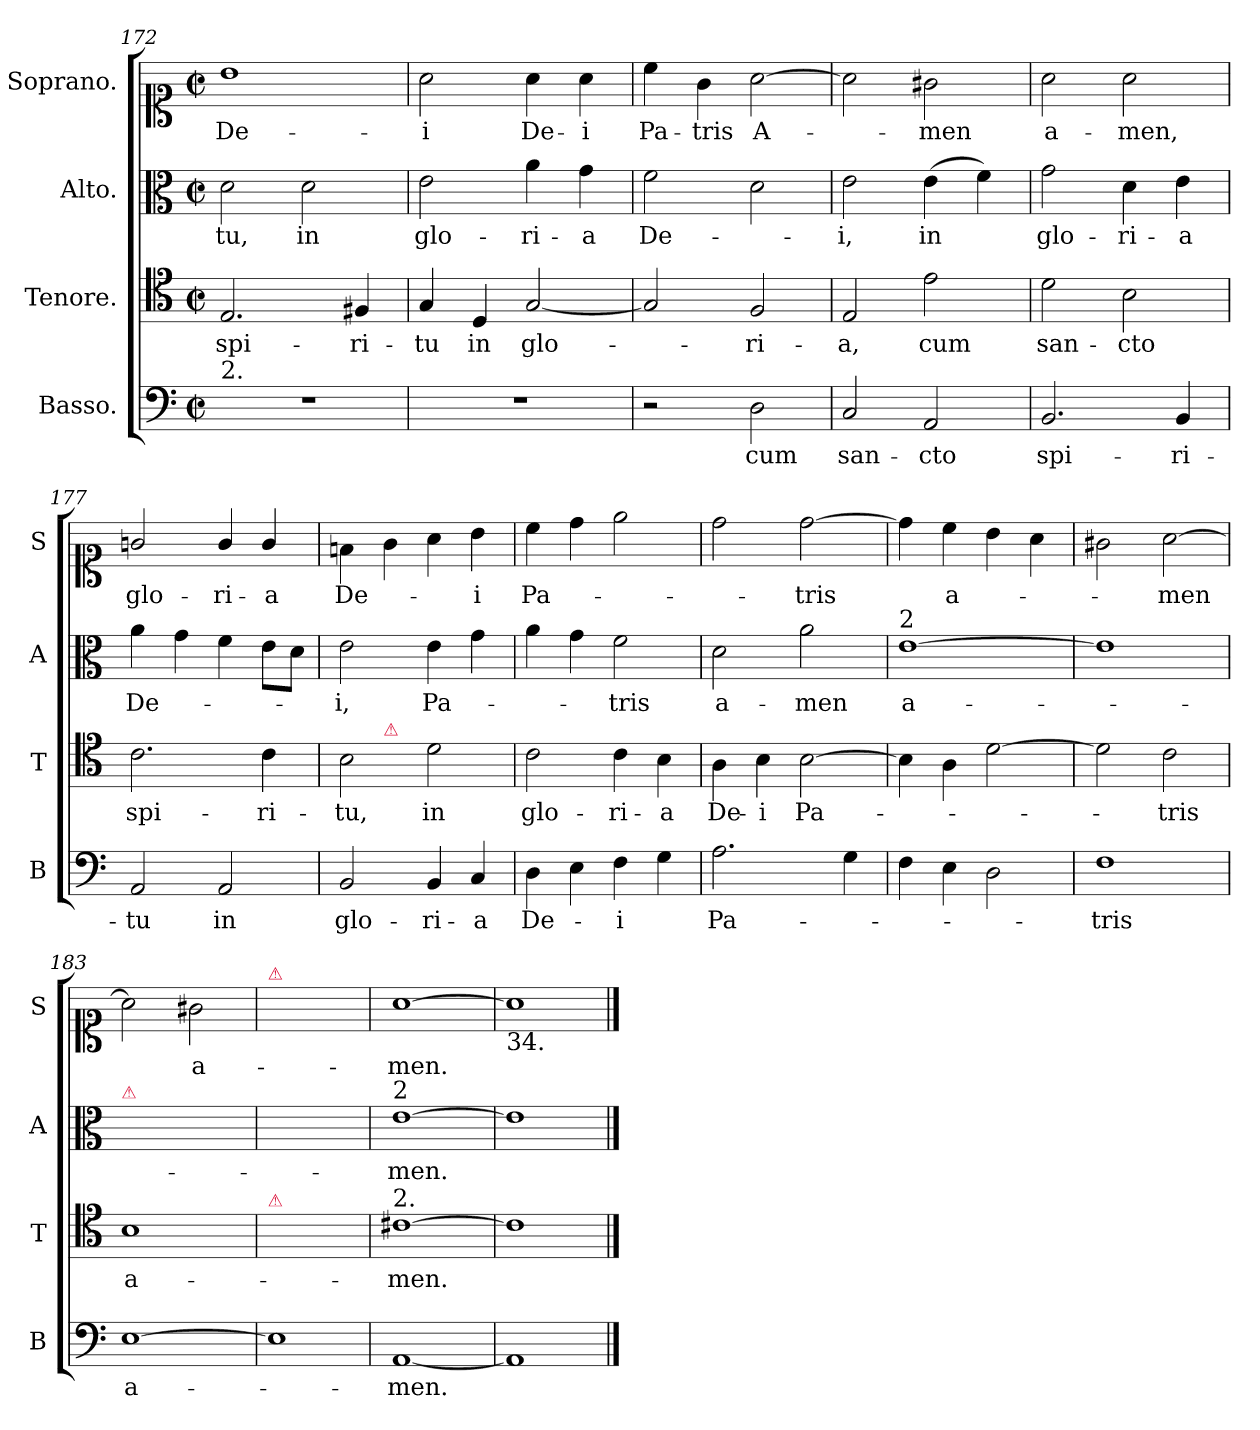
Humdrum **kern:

**kern	**text	**kern	**text	**kern	**text	**kern	**text
*part4	*part4	*part3	*part3	*part2	*part2	*part1	*part1
*staff4	*staff4	*staff3	*staff3	*staff2	*staff2	*staff1	*staff1
*I"Basso.	*	*I"Tenore.	*	*I"Alto.	*	*I"Soprano.	*
*I'B	*	*I'T	*	*I'A	*	*I'S	*
*clefF4	*	*clefC4	*	*clefC3	*	*clefC1	*
*k[]	*	*k[]	*	*k[]	*	*k[]	*
*M2/2	*	*M2/2	*	*M2/2	*	*M2/2	*
*met(c|)	*	*met(c|)	*	*met(c|)	*	*met(c|)	*
=172	=172	=172	=172	=172	=172	=172	=172
!LO:TX:a:t=2.	!	!	!	!	!	!	!
1r	.	2.E/	spi-	2d\	-tu,	1b	De-
.	.	.	.	2d\	in	.	.
.	.	4F#X/	-ri-	.	.	.	.
=173	=173	=173	=173	=173	=173	=173	=173
1r	.	4G/	-tu	2e\	glo-	2a\	-i
.	.	4D/	in	.	.	.	.
.	.	[2G/	glo-	4a\	-ri-	4a\	De-
.	.	.	.	4g\	-a	4a\	-i
=174	=174	=174	=174	=174	=174	=174	=174
2r	.	2G/]	.	2f\	De-	4cc\	Pa-
.	.	.	.	.	.	4g\	-tris
2D\	cum	2F/	-ri-	2d\	.	[2a\	A-
=175	=175	=175	=175	=175	=175	=175	=175
2C/	san-	2E/	-a,	2e\	-i,	2a\]	.
2AA/	-cto	2e\	cum	(4e\	in	2g#X\	-men
.	.	.	.	4f\)	.	.	.
=176	=176	=176	=176	=176	=176	=176	=176
2.BB/	spi-	2d\	san-	2g\	glo-	2a\	a-
.	.	2B\	-cto	4d\	-ri-	2a\	-men,
4BB/	-ri-	.	.	4e\	-a	.	.
=177	=177	=177	=177	=177	=177	=177	=177
2AA/	-tu	2.c\	spi-	4a\	De-	2gn/	glo-
.	.	.	.	4g\	.	.	.
2AA/	in	.	.	4f\	.	4g/	-ri-
.	.	4c\	-ri-	8e\L	.	4g/	-a
.	.	.	.	8d\J	.	.	.
=178	=178	=178	=178	=178	=178	=178	=178
*	*	*^	*	*	*	*	*
2BB/	glo-	2B\	4ryy	-tu,	2e\	-i,	4fn\	De-
!	!	!	!LO:TX:a:color=crimson:t=⚠	!	!	!	!	!
.	.	.	2.ryy	.	.	.	4g\	.
4BB/	-ri-	2d\	.	in	4e\	Pa-	4a\	.
4C/	-a	.	.	.	4g\	.	4b\	-i
*	*	*v	*v	*	*	*	*	*
=179	=179	=179	=179	=179	=179	=179	=179
4D\	De-	2c\	glo-	4a\	.	4cc\	Pa-
4E\	.	.	.	4g\	.	4dd\	.
4F\	-i	4c\	-ri-	2f\	-tris	2ee\	.
4G\	.	4B\	-a	.	.	.	.
=180	=180	=180	=180	=180	=180	=180	=180
2.A\	Pa-	4A\	De-	2d\	a-	2dd\	.
.	.	4B\	-i	.	.	.	.
.	.	[2B\	Pa-	2a\	-men	[2dd\	-tris
4G\	.	.	.	.	.	.	.
=181	=181	=181	=181	=181	=181	=181	=181
!	!	!	!	!LO:TX:a:t=2	!	!	!
4F\	.	4B!\]	.	[1e	a-	4dd!\]	.
4E\	.	4A\	.	.	.	4cc\	a-
2D\	.	[2d\	.	.	.	4b\	.
.	.	.	.	.	.	4a\	.
=182	=182	=182	=182	=182	=182	=182	=182
1F	-tris	2d\]	.	1e]	.	2g#X\	.
.	.	2c\	-tris	.	.	[2a\	-men
=183	=183	=183	=183	=183	=183	=183	=183
!	!	!	!	!LO:TX:a:color=crimson:t=⚠	!	!	!
[1E	a-	1B	a-	1ryy	.	2a\]	.
.	.	.	.	.	.	2g#X\	a-
=184	=184	=184	=184	=184	=184	=184	=184
!	!	!	!	!	!	!LO:TX:a:color=crimson:t=⚠	!
!	!	!LO:TX:a:color=crimson:t=⚠	!	!	!	!	!
1E]	.	1ryy	.	1ryy	.	1ryy	.
=185	=185	=185	=185	=185	=185	=185	=185
!	!	!	!	!LO:TX:a:t=2	!	!	!
!	!	!LO:TX:a:t=2.	!	!	!	!	!
[1AA	-men.	[1c#X	-men.	[1e	-men.	[1a	-men.
=186	=186	=186	=186	=186	=186	=186	=186
!	!	!	!	!	!	!LO:TX:b:t=34.	!
1AA]	.	1c#]	.	1e]	.	1a]	.
==	==	==	==	==	==	==	==
*-	*-	*-	*-	*-	*-	*-	*-
